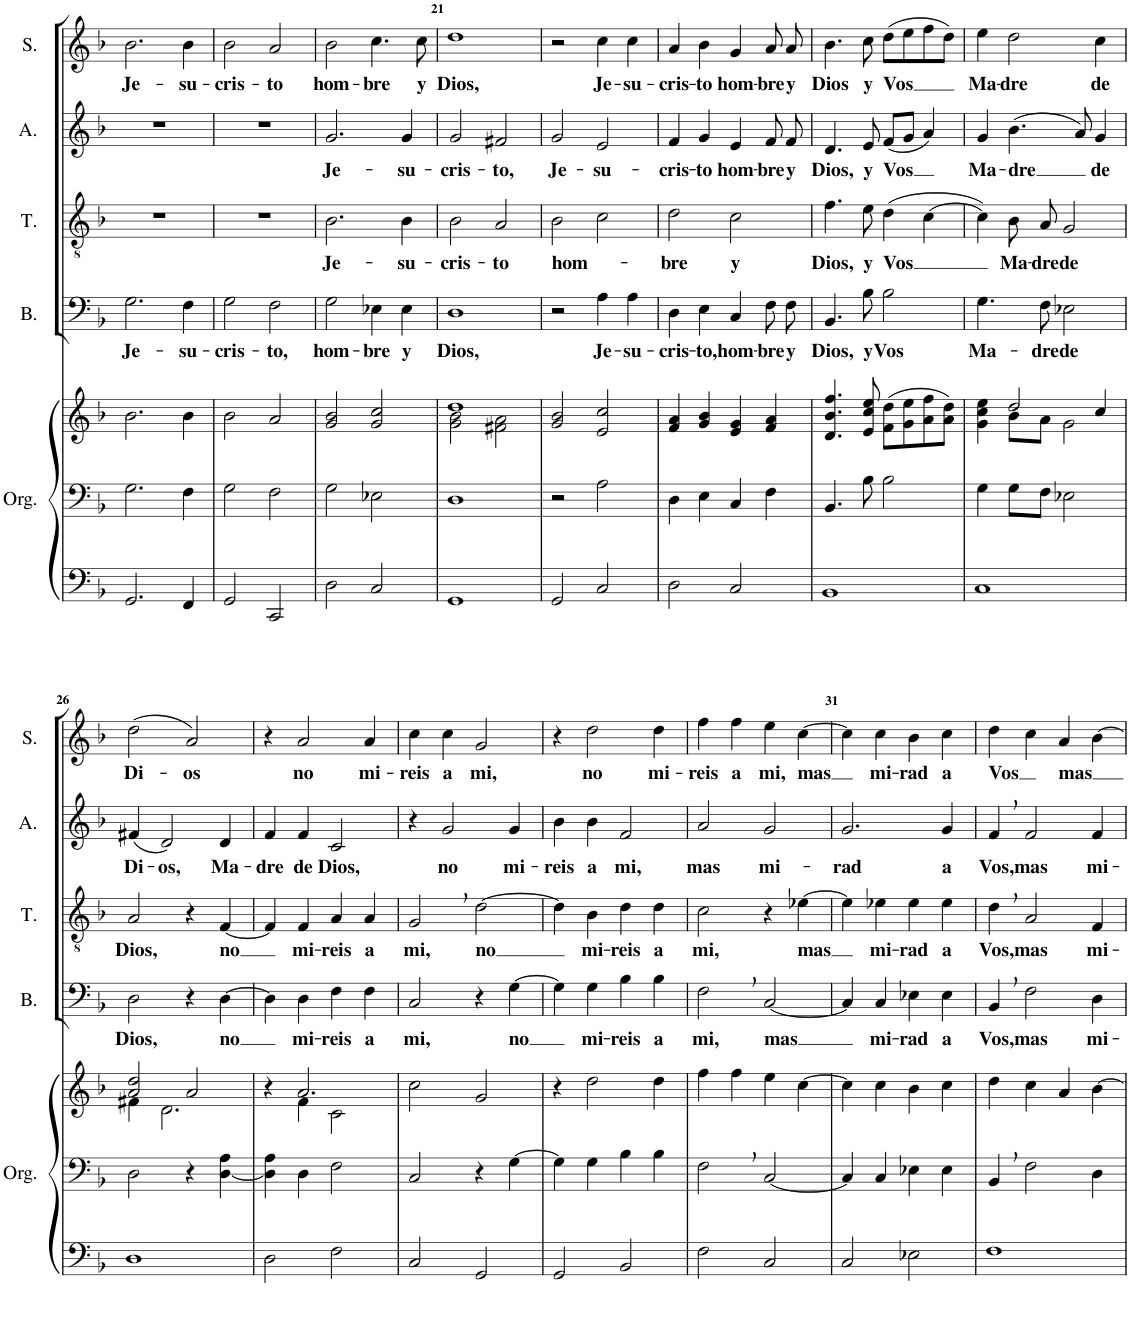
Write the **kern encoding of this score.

**kern	**kern	**kern	**kern	**text	**kern	**text	**kern	**text	**kern	**text
*part5	*part5	*part5	*part4	*part4	*part3	*part3	*part2	*part2	*part1	*part1
*staff7	*staff6	*staff5	*staff4	*staff4	*staff3	*staff3	*staff2	*staff2	*staff1	*staff1
*I"Orgue	*	*	*I"Bass	*	*I"Ténor	*	*I"Alto	*	*I"Soprano	*
*I'Org.	*	*	*I'B.	*	*I'T.	*	*I'A.	*	*I'S.	*
!!LO:PB:g=z
*clefF4	*clefF4	*clefG2	*clefF4	*	*clefGv2	*	*clefG2	*	*clefG2	*
*k[b-]	*k[b-]	*k[b-]	*k[b-]	*	*k[b-]	*	*k[b-]	*	*k[b-]	*
*M2/2	*M2/2	*M2/2	*M2/2	*	*M2/2	*	*M2/2	*	*M2/2	*
*met(c|)	*met(c|)	*met(c|)	*met(c|)	*	*met(c|)	*	*met(c|)	*	*met(c|)	*
=18	=18	=18	=18	=18	=18	=18	=18	=18	=18	=18
!	!	!	!	!LO:LY:b	!	!	!	!	!	!LO:LY:b
2.GG/	2.G\	2.b-\	2.G\	Je-	1r	.	1r	.	2.b-\	Je-
!	!	!	!	!LO:LY:b	!	!	!	!	!	!LO:LY:b
4FF/	4F\	4b-\	4F\	-su-	.	.	.	.	4b-\	-su-
=19	=19	=19	=19	=19	=19	=19	=19	=19	=19	=19
!	!	!	!	!LO:LY:b	!	!	!	!	!	!LO:LY:b
2GG/	2G\	2b-\	2G\	-cris-	1r	.	1r	.	2b-\	-cris-
!	!	!	!	!LO:LY:b	!	!	!	!	!	!LO:LY:b
2CC/	2F\	2a/	2F\	-to,	.	.	.	.	2a/	-to
=20	=20	=20	=20	=20	=20	=20	=20	=20	=20	=20
!	!	!	!	!LO:LY:b	!	!LO:LY:b	!	!LO:LY:b	!	!LO:LY:b
2D\	2G\	2g/ 2b-/	2G\	hom-	2.B-\	Je-	2.g/	Je-	2b-\	hom-
!	!	!	!	!LO:LY:b	!	!	!	!	!	!LO:LY:b
2C/	2E-X\	2g/ 2cc/	4E-X\	-bre	.	.	.	.	4.cc\	-bre
!	!	!	!	!LO:LY:b	!	!LO:LY:b	!	!LO:LY:b	!	!
.	.	.	4E-\	y	4B-\	-su-	4g/	-su-	.	.
!	!	!	!	!	!	!	!	!	!	!LO:LY:b
.	.	.	.	.	.	.	.	.	8cc\	y
=21	=21	=21	=21	=21	=21	=21	=21	=21	=21	=21
*	*	*^	*	*	*	*	*	*	*	*
!	!	!	!	!	!LO:LY:b	!	!LO:LY:b	!	!LO:LY:b	!	!LO:LY:b
1GG	1D	1dd	2g\ 2b-\	1D	Dios,	2B-\	-cris-	2g/	-cris-	1dd	Dios,
!	!	!	!	!	!	!	!LO:LY:b	!	!LO:LY:b	!	!
.	.	.	2f#X\ 2a\	.	.	2A/	-to	2f#X/	-to,	.	.
=22	=22	=22	=22	=22	=22	=22	=22	=22	=22	=22	=22
!	!	!	!	!	!	!	!LO:LY:b	!	!LO:LY:b	!	!
*	*	*v	*v	*	*	*	*	*	*	*	*
2GG/	2r	2g/ 2b-/	2r	.	2B-\	hom-	2g/	Je-	2r	.
!	!	!	!	!LO:LY:b	!	!	!	!LO:LY:b	!	!LO:LY:b
2C/	2A\	2e/ 2cc/	4A\	Je-	2c\	.	2e/	-su-	4cc\	Je-
!	!	!	!	!LO:LY:b	!	!	!	!	!	!LO:LY:b
.	.	.	4A\	-su-	.	.	.	.	4cc\	-su-
=23	=23	=23	=23	=23	=23	=23	=23	=23	=23	=23
!	!	!	!	!LO:LY:b	!	!LO:LY:b	!	!LO:LY:b	!	!LO:LY:b
2D\	4D\	4f/ 4a/	4D\	-cris-	2d\	-bre	4f/	-cris-	4a/	-cris-
!	!	!	!	!LO:LY:b	!	!	!	!LO:LY:b	!	!LO:LY:b
.	4E\	4g/ 4b-/	4E\	-to,	.	.	4g/	-to	4b-\	-to
!	!	!	!	!LO:LY:b	!	!LO:LY:b	!	!LO:LY:b	!	!LO:LY:b
2C/	4C/	4e/ 4g/	4C/	hom-	2c\	y	4e/	hom-	4g/	hom-
!	!	!	!	!LO:LY:b	!	!	!	!LO:LY:b	!	!LO:LY:b
.	4F\	4f/ 4a/	8F\L	-bre	.	.	8f/	-bre	8a/	-bre
!	!	!	!	!LO:LY:b	!	!	!	!LO:LY:b	!	!LO:LY:b
.	.	.	8F\J	y	.	.	8f/	y	8a/	y
=24	=24	=24	=24	=24	=24	=24	=24	=24	=24	=24
!	!	!	!	!LO:LY:b	!	!LO:LY:b	!	!LO:LY:b	!	!LO:LY:b
1BB-	4.BB-/	4.d/ 4.b-/ 4.ff/	4.BB-/	Dios,	4.f\	Dios,	4.d/	Dios,	4.b-\	Dios
!	!	!	!	!LO:LY:b	!	!LO:LY:b	!	!LO:LY:b	!	!LO:LY:b
.	8B-\	8e/ 8cc/ 8ee/	8B-\	y	8e\	y	8e/	y	8cc\	y
!	!	!	!	!LO:LY:b	!	!LO:LY:b	!	!LO:LY:b	!	!LO:LY:b
.	2B-\	(8f\ 8dd\L	2B-\	Vos	(4d\	Vos	(8f/L	Vos	(8dd\L	Vos
.	.	8g\ 8ee\	.	.	.	.	8g/J	.	8ee\	.
.	.	8a\ 8ff\	.	.	[4c\	.	4a/)	.	8ff\	.
.	.	8a\ 8dd\J)	.	.	.	.	.	.	8dd\J)	.
=25	=25	=25	=25	=25	=25	=25	=25	=25	=25	=25
*	*	*^	*	*	*	*	*	*	*	*
!	!	!	!	!	!LO:LY:b	!	!	!	!LO:LY:b	!	!LO:LY:b
1C	4G\	4g\ 4cc\ 4ee\	4ryy	4.G\	Ma-	4c\])	.	4g/	Ma-	4ee\	Ma-
!	!	!	!	!	!	!	!LO:LY:b	!	!LO:LY:b	!	!LO:LY:b
.	8G\L	2dd/	8b-\L	.	.	8B-/L	Ma-	(4.b-\	-dre	2dd\	-dre
!	!	!	!	!	!LO:LY:b	!	!LO:LY:b	!	!	!	!
.	8F\J	.	8a\J	8F\	-dre	8A/J	-dre	.	.	.	.
!	!	!	!	!	!LO:LY:b	!	!LO:LY:b	!	!	!	!
.	2E-X\	.	2g\	2E-X\	de	2G/	de	.	.	.	.
.	.	.	.	.	.	.	.	8a/)	.	.	.
!	!	!	!	!	!	!	!	!	!LO:LY:b	!	!LO:LY:b
.	.	4cc/	.	.	.	.	.	4g/	de	4cc\	de
!!LO:LB:g=z
=26	=26	=26	=26	=26	=26	=26	=26	=26	=26	=26	=26
!	!	!	!	!	!LO:LY:b	!	!LO:LY:b	!	!LO:LY:b	!	!LO:LY:b
1D	2D\	2a/ 2dd/	4f#X\	2D\	Dios,	2A/	Dios,	(4f#X/	Di-	(2dd\	Di-
!	!	!	!	!	!	!	!	!	!LO:LY:b	!	!
.	.	.	2.d\	.	.	.	.	2d/)	-os,	.	.
!	!	!	!	!	!	!	!	!	!	!	!LO:LY:b
.	4r	2a/	.	4r	.	4r	.	.	.	2a/)	-os
!	!	!	!	!	!LO:LY:b	!	!LO:LY:b	!	!LO:LY:b	!	!
.	[4D\ 4A\	.	.	[4D\	no	[4F/	no	4d/	Ma-	.	.
=27	=27	=27	=27	=27	=27	=27	=27	=27	=27	=27	=27
!	!	!	!	!	!	!	!	!	!LO:LY:b	!	!
2D\	4D\] 4A\	4r	4ryy	4D\]	.	4F/]	.	4f/	-dre	4r	.
!	!	!	!	!	!LO:LY:b	!	!LO:LY:b	!	!LO:LY:b	!	!LO:LY:b
.	4D\	2.a/	4f\	4D\	mi-	4F/	mi-	4f/	de	2a/	no
!	!	!	!	!	!LO:LY:b	!	!LO:LY:b	!	!LO:LY:b	!	!
2F\	2F\	.	2c\	4F\	-reis	4A/	-reis	2c/	Dios,	.	.
!	!	!	!	!	!LO:LY:b	!	!LO:LY:b	!	!	!	!LO:LY:b
.	.	.	.	4F\	a	4A/	a	.	.	4a/	mi-
*	*	*v	*v	*	*	*	*	*	*	*	*
=28	=28	=28	=28	=28	=28	=28	=28	=28	=28	=28
!	!	!	!	!LO:LY:b	!	!LO:LY:b	!	!	!	!LO:LY:b
2C/	2C/	2cc\	2C/	mi,	2G,/	mi,	4r	.	4cc\	-reis
!	!	!	!	!	!	!	!	!LO:LY:b	!	!LO:LY:b
.	.	.	.	.	.	.	2g/	no	4cc\	a
!	!	!	!	!	!	!LO:LY:b	!	!	!	!LO:LY:b
2GG/	4r	2g/	4r	.	[2d\	no	.	.	2g/	mi,
!	!	!	!	!LO:LY:b	!	!	!	!LO:LY:b	!	!
.	[4G\	.	[4G\	no	.	.	4g/	mi-	.	.
=29	=29	=29	=29	=29	=29	=29	=29	=29	=29	=29
!	!	!	!	!	!	!	!	!LO:LY:b	!	!
2GG/	4G\]	4r	4G\]	.	4d\]	.	4b-\	-reis	4r	.
!	!	!	!	!LO:LY:b	!	!LO:LY:b	!	!LO:LY:b	!	!LO:LY:b
.	4G\	2dd\	4G\	mi-	4B-\	mi-	4b-\	a	2dd\	no
!	!	!	!	!LO:LY:b	!	!LO:LY:b	!	!LO:LY:b	!	!
2BB-/	4B-\	.	4B-\	-reis	4d\	-reis	2f/	mi,	.	.
!	!	!	!	!LO:LY:b	!	!LO:LY:b	!	!	!	!LO:LY:b
.	4B-\	4dd\	4B-\	a	4d\	a	.	.	4dd\	mi-
=30	=30	=30	=30	=30	=30	=30	=30	=30	=30	=30
!	!	!	!	!LO:LY:b	!	!LO:LY:b	!	!LO:LY:b	!	!LO:LY:b
2F\	2F,\	4ff\	2F,\	mi,	2c\	mi,	2a/	mas	4ff\	-reis
!	!	!	!	!	!	!	!	!	!	!LO:LY:b
.	.	4ff\	.	.	.	.	.	.	4ff\	a
!	!	!	!	!LO:LY:b	!	!	!	!LO:LY:b	!	!LO:LY:b
2C/	[2C/	4ee\	[2C/	mas	4r	.	2g/	mi-	4ee\	mi,
!	!	!	!	!	!	!LO:LY:b	!	!	!	!LO:LY:b
.	.	[4cc\	.	.	[4e-X\	mas	.	.	[4cc\	mas
=31	=31	=31	=31	=31	=31	=31	=31	=31	=31	=31
!	!	!	!	!	!	!	!	!LO:LY:b	!	!
2C/	4C/]	4cc\]	4C/]	.	4e-\]	.	2.g/	-rad	4cc\]	.
!	!	!	!	!LO:LY:b	!	!LO:LY:b	!	!	!	!LO:LY:b
.	4C/	4cc\	4C/	mi-	4e-X\	mi-	.	.	4cc\	mi-
!	!	!	!	!LO:LY:b	!	!LO:LY:b	!	!	!	!LO:LY:b
2E-X\	4E-X\	4b-\	4E-X\	-rad	4e-\	-rad	.	.	4b-\	-rad
!	!	!	!	!LO:LY:b	!	!LO:LY:b	!	!LO:LY:b	!	!LO:LY:b
.	4E-\	4cc\	4E-\	a	4e-\	a	4g/	a	4cc\	a
=32	=32	=32	=32	=32	=32	=32	=32	=32	=32	=32
!	!	!	!	!LO:LY:b	!	!LO:LY:b	!	!LO:LY:b	!	!LO:LY:b
1F	4BB-,/	4dd\	4BB-,/	Vos,	4d,\	Vos,	4f,/	Vos,	4dd\	Vos
!	!	!	!	!LO:LY:b	!	!LO:LY:b	!	!LO:LY:b	!	!
.	2F\	4cc\	2F\	mas	2A/	mas	2f/	mas	4cc\	.
!	!	!	!	!	!	!	!	!	!	!LO:LY:b
.	.	4a/	.	.	.	.	.	.	4a/	mas
!	!	!	!	!LO:LY:b	!	!LO:LY:b	!	!LO:LY:b	!	!
.	4D\	[4b-\	4D\	mi-	4F/	mi-	4f/	mi-	[4b-\	.
=	=	=	=	=	=	=	=	=	=	=
*-	*-	*-	*-	*-	*-	*-	*-	*-	*-	*-
